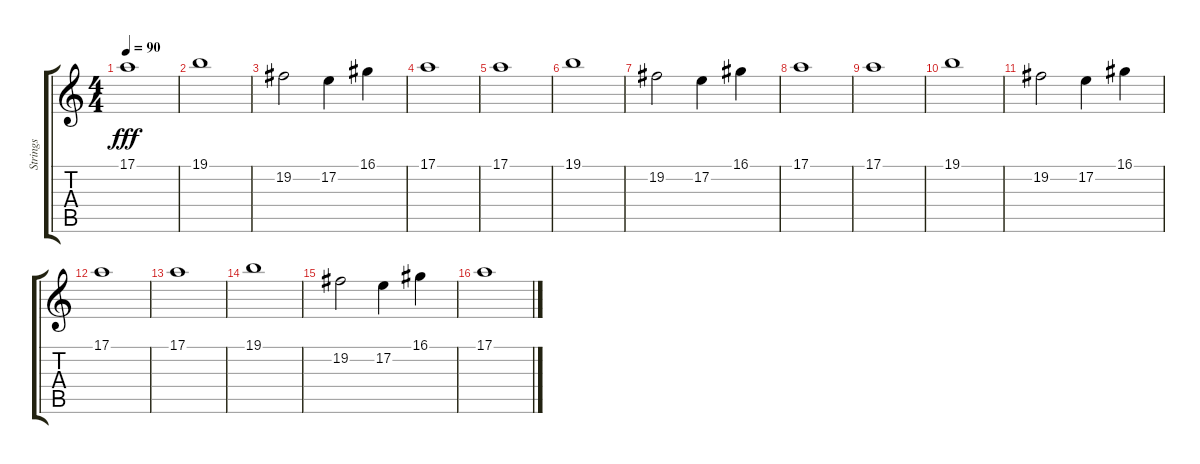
\track ("Strings" "Strings") {instrument stringensemble2}
\staff {score tabs}
\tuning (E4 B3 G3 D3 A2 E2) {hide}
\ts (4 4)
\tempo 90
\clef g2
\ks c
17.1.1{dy fff volume 11} |
19.1.1 |
19.2.2 17.2.4 16.1.4 |
17.1.1 |
17.1.1 |
19.1.1 |
19.2.2 17.2.4 16.1.4 |
17.1.1 |
17.1.1 |
19.1.1 |
19.2.2 17.2.4 16.1.4 |
17.1.1 |
17.1.1{volume 10} |
19.1.1{volume 10} |
19.2.2 17.2.4 16.1.4 |
17.1.1
